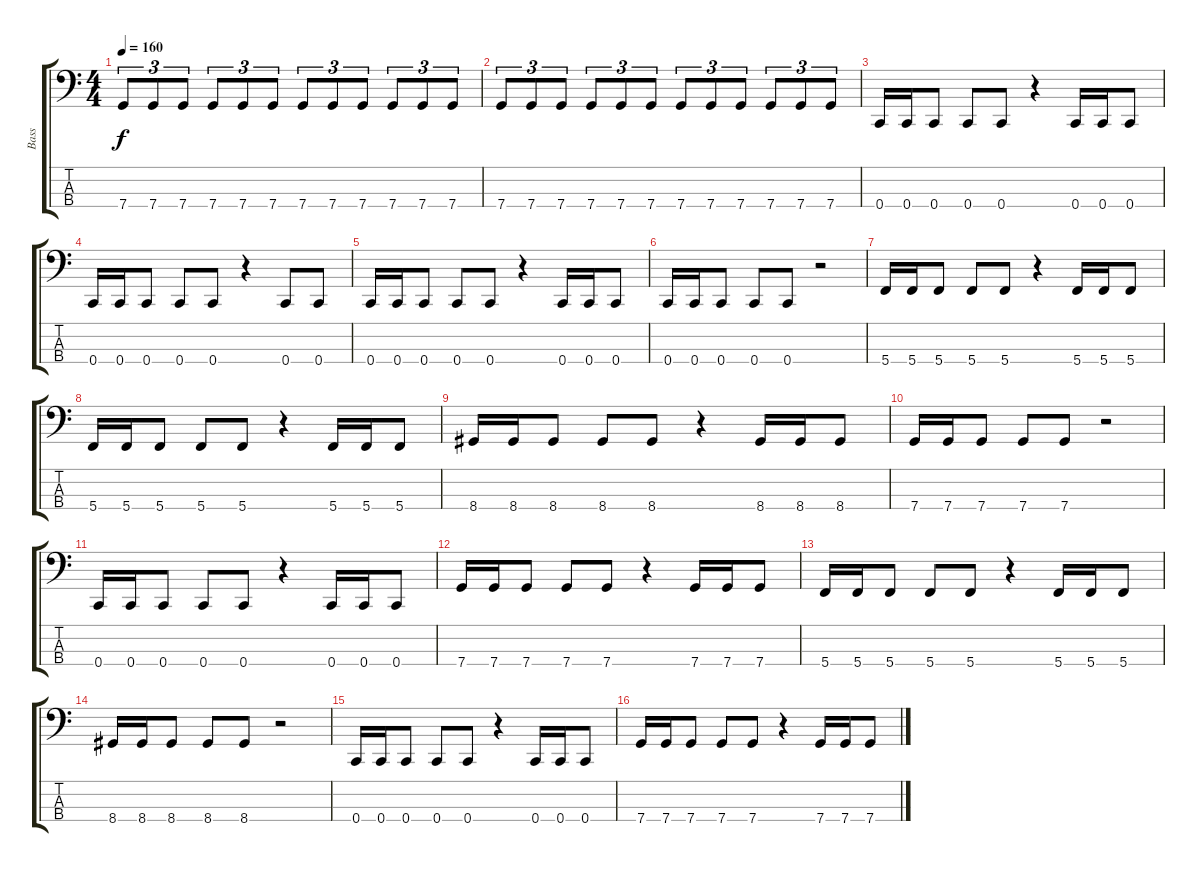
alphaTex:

\track ("Bass" "Bass") {instrument electricbasspick}
\staff {score tabs}
\tuning (F2 C2 G1 C1) {hide}
\ts (4 4)
\tempo 160
\clef f4
\ks c
7.4.8{tu (3 2) dy f} 7.4.8{tu (3 2)} 7.4.8{tu (3 2)} 7.4.8{tu (3 2)} 7.4.8{tu (3 2)} 7.4.8{tu (3 2)} 7.4.8{tu (3 2)} 7.4.8{tu (3 2)} 7.4.8{tu (3 2)} 7.4.8{tu (3 2)} 7.4.8{tu (3 2)} 7.4.8{tu (3 2)} |
7.4.8{tu (3 2)} 7.4.8{tu (3 2)} 7.4.8{tu (3 2)} 7.4.8{tu (3 2)} 7.4.8{tu (3 2)} 7.4.8{tu (3 2)} 7.4.8{tu (3 2)} 7.4.8{tu (3 2)} 7.4.8{tu (3 2)} 7.4.8{tu (3 2)} 7.4.8{tu (3 2)} 7.4.8{tu (3 2)} |
0.4.16 0.4.16 0.4.8 0.4.8 0.4.8 r.4 0.4.16 0.4.16 0.4.8 |
0.4.16 0.4.16 0.4.8 0.4.8 0.4.8 r.4 0.4.8 0.4.8 |
0.4.16 0.4.16 0.4.8 0.4.8 0.4.8 r.4 0.4.16 0.4.16 0.4.8 |
0.4.16 0.4.16 0.4.8 0.4.8 0.4.8 r.2 |
5.4.16 5.4.16 5.4.8 5.4.8 5.4.8 r.4 5.4.16 5.4.16 5.4.8 |
5.4.16 5.4.16 5.4.8 5.4.8 5.4.8 r.4 5.4.16 5.4.16 5.4.8 |
8.4.16 8.4.16 8.4.8 8.4.8 8.4.8 r.4 8.4.16 8.4.16 8.4.8 |
7.4.16 7.4.16 7.4.8 7.4.8 7.4.8 r.2 |
0.4.16 0.4.16 0.4.8 0.4.8 0.4.8 r.4 0.4.16 0.4.16 0.4.8 |
7.4.16 7.4.16 7.4.8 7.4.8 7.4.8 r.4 7.4.16 7.4.16 7.4.8 |
5.4.16 5.4.16 5.4.8 5.4.8 5.4.8 r.4 5.4.16 5.4.16 5.4.8 |
8.4.16 8.4.16 8.4.8 8.4.8 8.4.8 r.2 |
0.4.16 0.4.16 0.4.8 0.4.8 0.4.8 r.4 0.4.16 0.4.16 0.4.8 |
7.4.16 7.4.16 7.4.8 7.4.8 7.4.8 r.4 7.4.16 7.4.16 7.4.8
